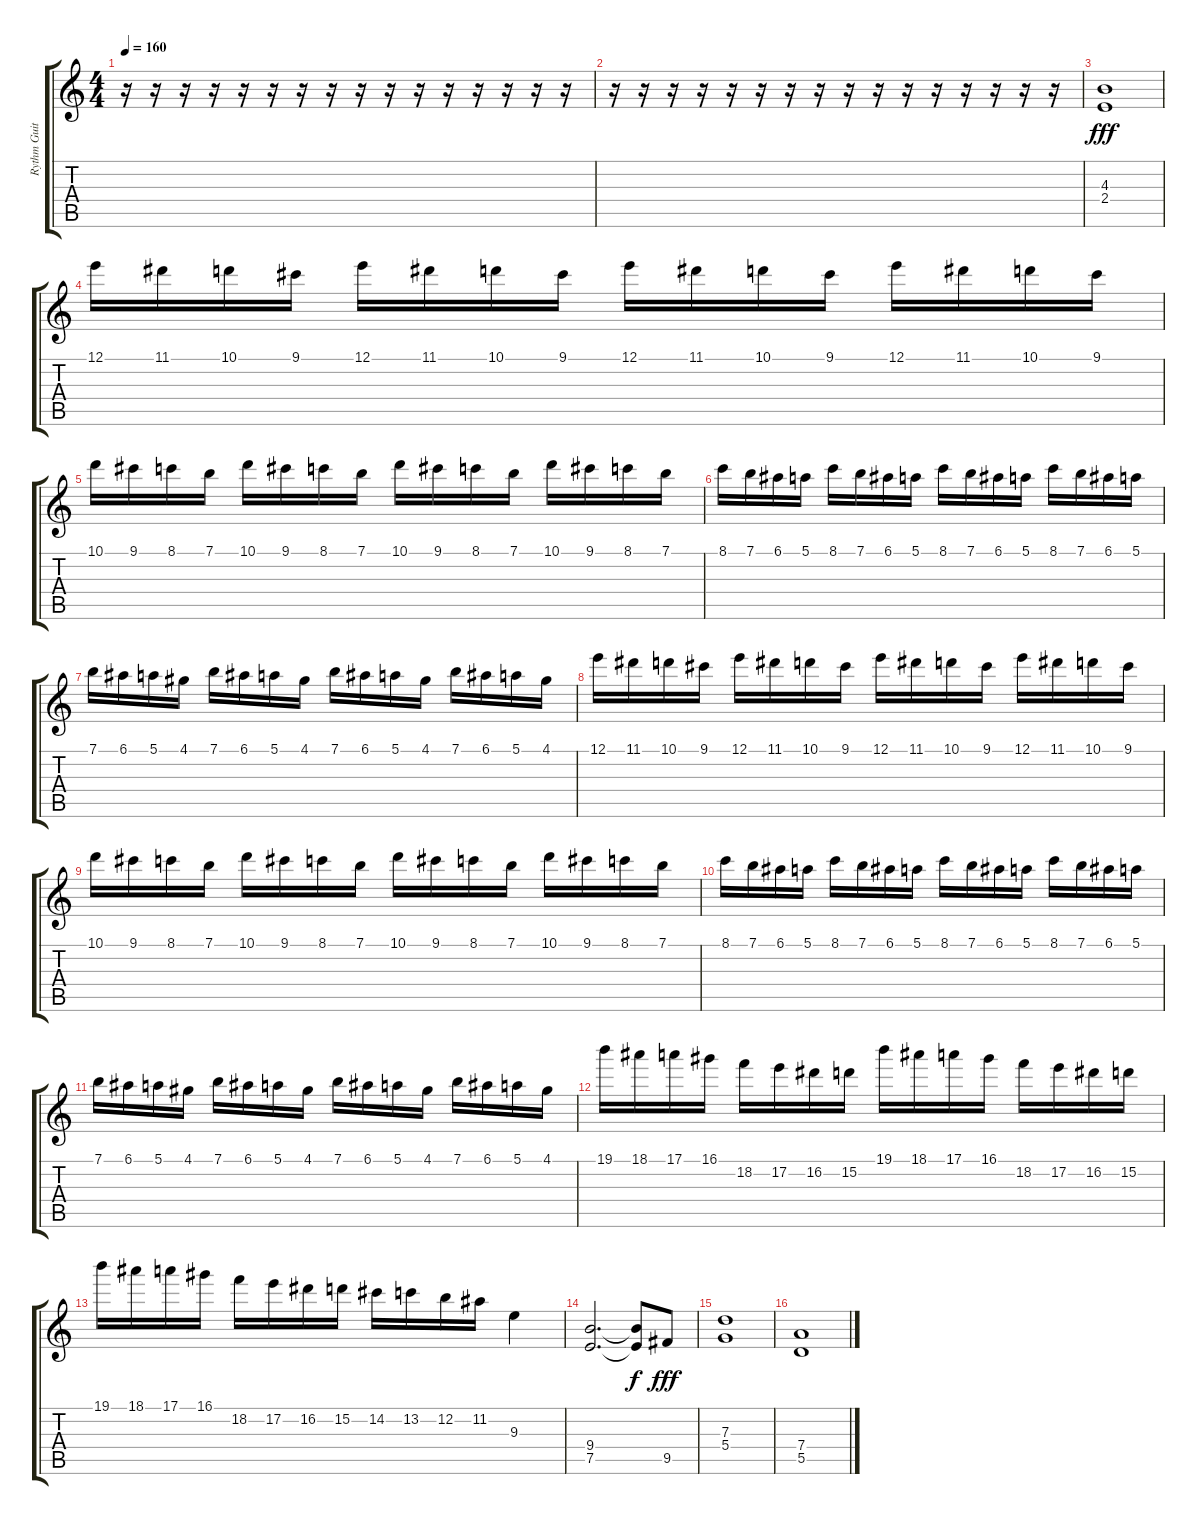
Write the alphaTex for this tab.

\track ("Rythm Guitar" "Rythm Guit") {instrument distortionguitar}
\staff {score tabs}
\tuning (E4 B3 G3 D3 A2 E2) {hide}
\ts (4 4)
\tempo 160
\clef g2
\ks c
r.16{dy fff} r.16 r.16 r.16 r.16 r.16 r.16 r.16 r.16 r.16 r.16 r.16 r.16 r.16 r.16 r.16 |
r.16 r.16 r.16 r.16 r.16 r.16 r.16 r.16 r.16 r.16 r.16 r.16 r.16 r.16 r.16 r.16 |
(4.3 2.4).1 |
12.1.16 11.1.16 10.1.16 9.1.16 12.1.16 11.1.16 10.1.16 9.1.16 12.1.16 11.1.16 10.1.16 9.1.16 12.1.16 11.1.16 10.1.16 9.1.16 |
10.1.16 9.1.16 8.1.16 7.1.16 10.1.16 9.1.16 8.1.16 7.1.16 10.1.16 9.1.16 8.1.16 7.1.16 10.1.16 9.1.16 8.1.16 7.1.16 |
8.1.16 7.1.16 6.1.16 5.1.16 8.1.16 7.1.16 6.1.16 5.1.16 8.1.16 7.1.16 6.1.16 5.1.16 8.1.16 7.1.16 6.1.16 5.1.16 |
7.1.16 6.1.16 5.1.16 4.1.16 7.1.16 6.1.16 5.1.16 4.1.16 7.1.16 6.1.16 5.1.16 4.1.16 7.1.16 6.1.16 5.1.16 4.1.16 |
12.1.16 11.1.16 10.1.16 9.1.16 12.1.16 11.1.16 10.1.16 9.1.16 12.1.16 11.1.16 10.1.16 9.1.16 12.1.16 11.1.16 10.1.16 9.1.16 |
10.1.16 9.1.16 8.1.16 7.1.16 10.1.16 9.1.16 8.1.16 7.1.16 10.1.16 9.1.16 8.1.16 7.1.16 10.1.16 9.1.16 8.1.16 7.1.16 |
8.1.16 7.1.16 6.1.16 5.1.16 8.1.16 7.1.16 6.1.16 5.1.16 8.1.16 7.1.16 6.1.16 5.1.16 8.1.16 7.1.16 6.1.16 5.1.16 |
7.1.16 6.1.16 5.1.16 4.1.16 7.1.16 6.1.16 5.1.16 4.1.16 7.1.16 6.1.16 5.1.16 4.1.16 7.1.16 6.1.16 5.1.16 4.1.16 |
19.1.16 18.1.16 17.1.16 16.1.16 18.2.16 17.2.16 16.2.16 15.2.16 19.1.16 18.1.16 17.1.16 16.1.16 18.2.16 17.2.16 16.2.16 15.2.16 |
19.1.16 18.1.16 17.1.16 16.1.16 18.2.16 17.2.16 16.2.16 15.2.16 14.2.16 13.2.16 12.2.16 11.2.16 9.3.4 |
(9.4 7.5).2{d} (9.4{t} 7.5{t}).8{dy f} 9.5.8{dy fff} |
(7.3 5.4).1 |
(7.4 5.5).1
